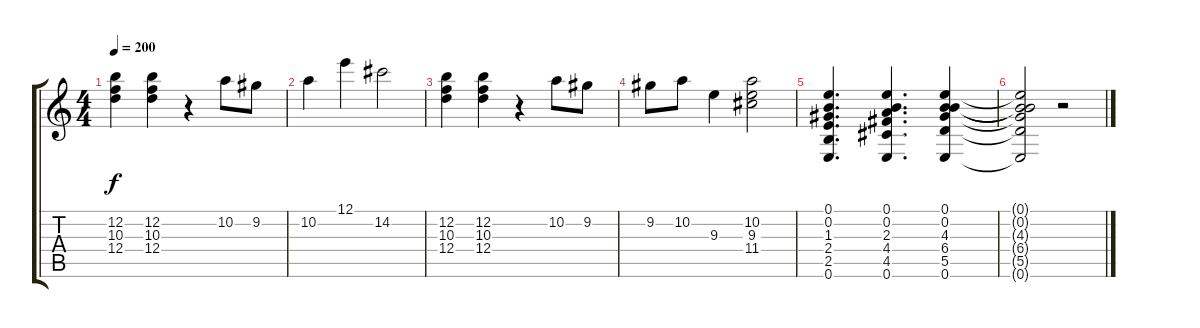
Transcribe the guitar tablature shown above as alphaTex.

\track "" {instrument acousticguitarnylon}
\staff {score tabs}
\tuning (E4 B3 G3 D3 A2 E2) {hide}
\ts (4 4)
\tempo 200
\clef g2
\ks c
(12.2 10.3 12.4).4{dy f} (12.2 10.3 12.4).4 r.4 10.2.8 9.2.8 |
10.2.4 12.1.4 14.2.2 |
(12.2 10.3 12.4).4 (12.2 10.3 12.4).4 r.4 10.2.8 9.2.8 |
9.2.8 10.2.8 9.3.4 (10.2 9.3 11.4).2 |
(0.1 0.2 1.3 2.4 2.5 0.6).4{d} (0.1 0.2 2.3 4.4 4.5 0.6).4{d} (0.1 0.2 4.3 6.4 5.5 0.6).4 |
(0.1{t} 0.2{t} 4.3{t} 6.4{t} 5.5{t} 0.6{t}).2 r.2
